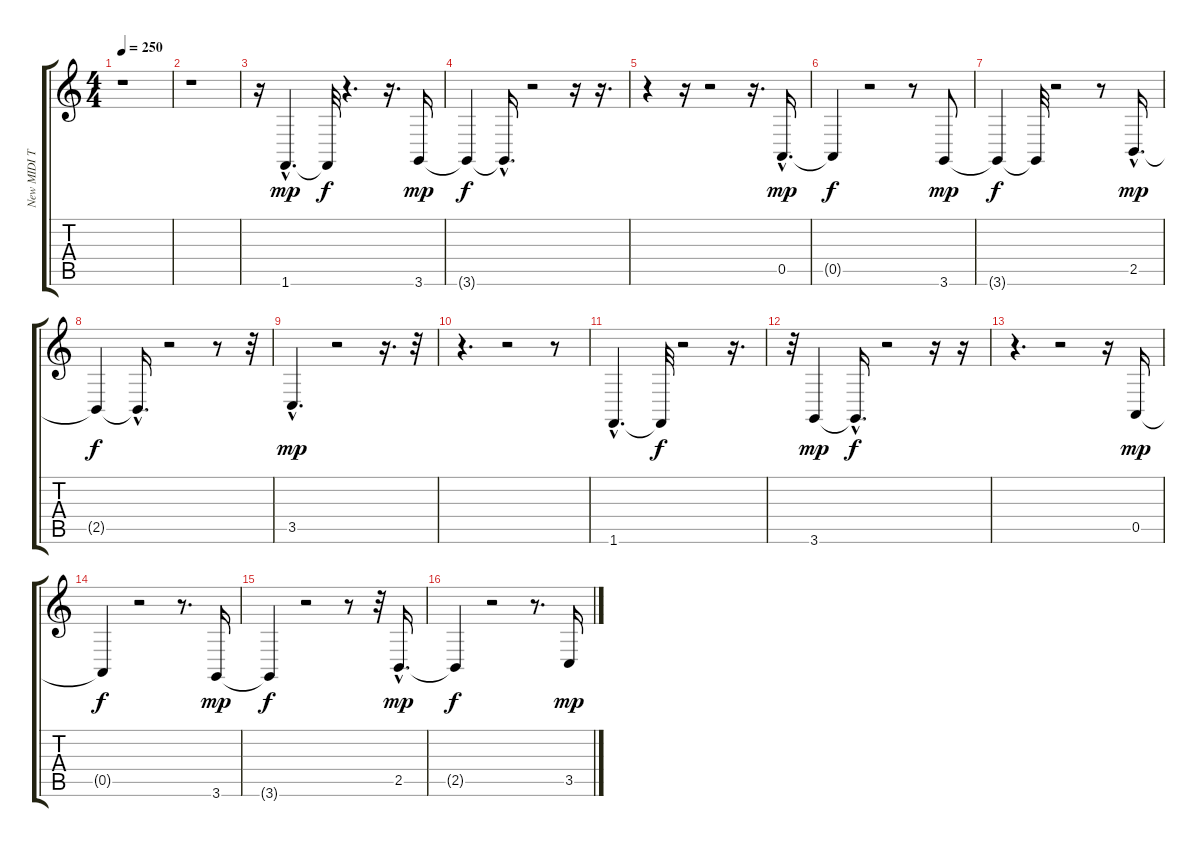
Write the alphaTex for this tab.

\track ("New MIDI Track" "New MIDI T") {instrument tuba}
\staff {score tabs}
\tuning (E4 B3 G3 D3 A2 E2) {hide}
\ts (4 4)
\tempo 250
\clef g2
\ks c
r.1{dy f} |
r.1 |
r.16 1.6{hac}.4{d dy mp} 1.6{t}.32{dy f} r.4{d} r.16{d} 3.6.16{dy mp} |
3.6{t}.4{dy f} 3.6{hac t}.16{d} r.2 r.16 r.16{d} |
r.4 r.16 r.2 r.16{d} 0.5{hac}.16{d dy mp} |
0.5{t}.4{dy f} r.2 r.8 3.6.8{dy mp} |
3.6{t}.4{dy f} 3.6{t}.32 r.2 r.8 2.5{hac}.16{d dy mp} |
2.5{t}.4{dy f} 2.5{hac t}.16{d} r.2 r.8 r.32 |
3.5{hac}.4{d dy mp} r.2 r.16{d} r.32 |
r.4{d} r.2 r.8 |
1.6{hac}.4{d} 1.6{t}.32{dy f} r.2 r.16{d} |
r.32 3.6.4{dy mp} 3.6{hac t}.16{d dy f} r.2 r.16 r.16 |
r.4{d} r.2 r.16 0.5.16{dy mp} |
0.5{t}.4{dy f} r.2 r.8{d} 3.6.16{dy mp} |
3.6{t}.4{dy f} r.2 r.8 r.32 2.5{hac}.16{d dy mp} |
2.5{t}.4{dy f} r.2 r.8{d} 3.5.16{dy mp}
